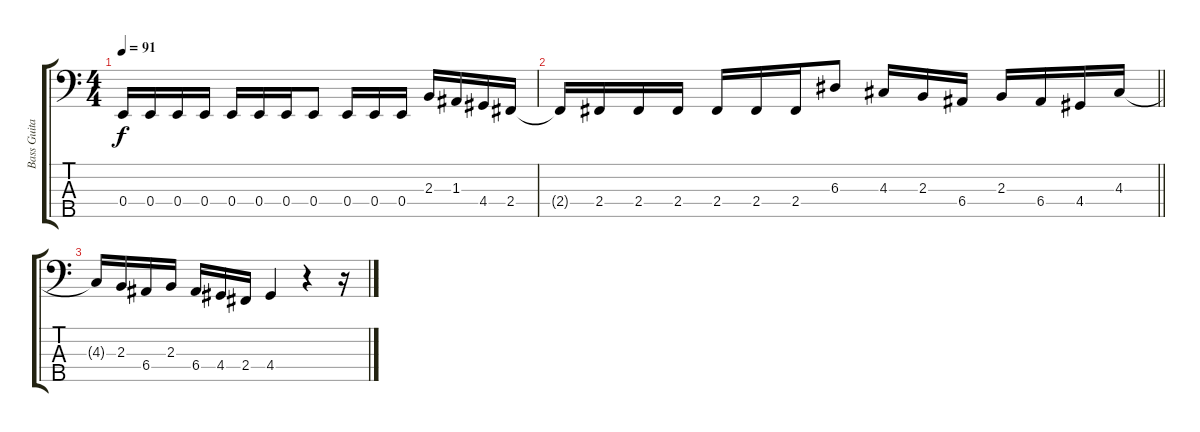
\track ("Bass Guitar" "Bass Guita") {instrument slapbass2}
\staff {score tabs}
\tuning (G2 D2 A1 E1 B0) {hide}
\ts (4 4)
\tempo 91
\clef f4
\ks c
0.4{t}.16{dy f} 0.4.16 0.4.16 0.4.16 0.4.16 0.4.16 0.4.16 0.4.8 0.4.16 0.4.16 0.4.16 2.3.16 1.3.16 4.4.16 2.4.16 |
\barLineRight lightlight
2.4{t}.16 2.4.16 2.4.16 2.4.16 2.4.16 2.4.16 2.4.16 6.3.8 4.3.16 2.3.16 6.4.16 2.3.16 6.4.16 4.4.16 4.3.16 |
4.3{t}.16 2.3.16 6.4.16 2.3.16 6.4.16 4.4.16 2.4.16 4.4.4 r.4 r.16
